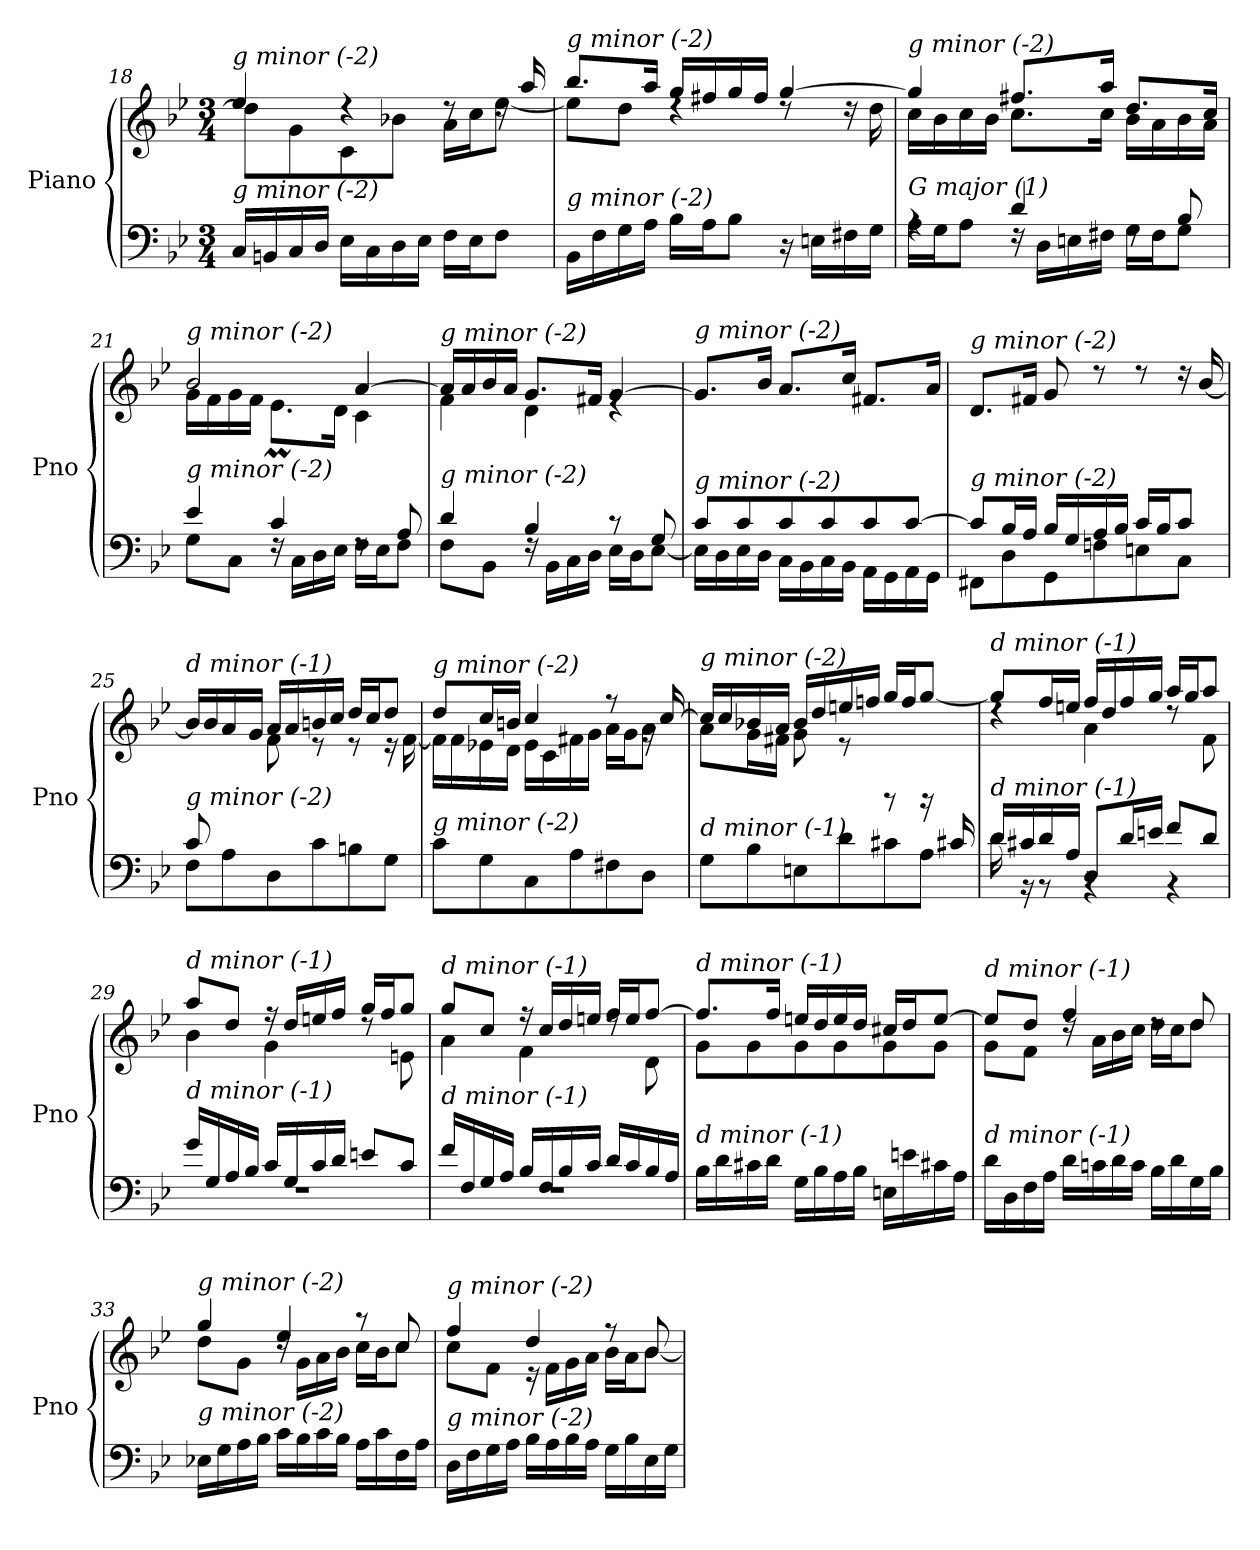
**kern	**kern
*part1	*part1
*staff2	*staff1
*I"Piano	*
*I'Pno	*
!!LO:LB:g=z
*clefF4	*clefG2
*k[b-e-]	*k[b-e-]
*M3/4	*M3/4
=18	=18
*	*^
!	!LO:TX:i:t=g minor (-2)	!
!LO:TX:i:t=g minor (-2)	!	!
16C/LL	4ee-/	8dd\L]
16BBn/	.	.
16C/	.	8g\
16D/JJ	.	.
16E-\LL	4rdd	8c\
16C\	.	.
16D\	.	8b-X\J
16E-\JJ	.	.
16F\LL	8rdd	16a\LL
16E-\J	.	16cc\J
8F\J	16rdd	[8ee-\J
.	16aa/	.
=19	=19	=19
!	!LO:TX:i:t=g minor (-2)	!
!LO:TX:i:t=g minor (-2)	!	!
16BB-\LL	8.bb-/L	8ee-\L]
16F\	.	.
16G\	.	8dd\J
16A\JJ	16aa/Jk	.
16B-\LL	16gg/LL	4rdd
16A\J	16ff#X/	.
8B-\J	16gg/	.
.	16ff#/JJ	.
16r	[4gg/	8rdd
16En\LL	.	.
16F#X\	.	16rdd
16G\JJ	.	16dd\
=20	=20	=20
*^	*	*
!	!	!LO:TX:i:t=g minor (-2)	!
!LO:TX:i:t=G major (1)	!	!	!
4rA	16A\LL	4gg/]	16cc\LL
.	16G\J	.	16b-\
.	8A\J	.	16cc\
.	.	.	16b-\JJ
4d/	16rF	8.ff#X/L	8.cc\L
.	16D\LL	.	.
.	16En\	.	.
.	16F#X\JJ	16aa/Jk	16cc\Jk
8rF	16G\LL	8.dd/L	16b-\LL
.	16F#\J	.	16a\
8B-/	8G\J	.	16b-\
.	.	16cc/Jk	16a\JJ
!!LO:PB:g=z	!!
=21	=21	=21	=21
!	!	!LO:TX:i:t=g minor (-2)	!
!LO:TX:i:t=g minor (-2)	!	!	!
4e-/	8G\L	2b-/	16g\LL
.	.	.	16f\
.	8C\J	.	16g\
.	.	.	16f\JJ
4c/	16rF	.	8.e-M\L
.	16C\LL	.	.
.	16D\	.	.
.	16E-\JJ	.	16d\Jk
8rF	16F\LL	[4a/	4c\
.	16E-\J	.	.
8A/	8F\J	.	.
=22	=22	=22	=22
!	!	!LO:TX:i:t=g minor (-2)	!
!LO:TX:i:t=g minor (-2)	!	!	!
4d/	8F\L	16a/LL]	4f\
.	.	16a/	.
.	8BB-\J	16b-/	.
.	.	16a/JJ	.
4B-/	16rF	8.g/L	4d\
.	16BB-\LL	.	.
.	16C\	.	.
.	16D\JJ	16f#X/Jk	.
8r	16E-\LL	[4g/	4re
.	16D\J	.	.
8G/	[8E-\J	.	.
*	*	*v	*v
=23	=23	=23
!	!	!LO:TX:i:t=g minor (-2)
!LO:TX:i:t=g minor (-2)	!	!
8c/L	16E-\LL]	8.g/L]
.	16D\	.
8c/	16E-\	.
.	16D\JJ	16b-/Jk
8c/	16C\LL	8.a/L
.	16BB-\	.
8c/	16C\	.
.	16BB-\JJ	16cc/Jk
8c/	16AA\LL	8.f#X/L
.	16GG\	.
[8c/J	16AA\	.
.	16GG\JJ	16a/Jk
!!LO:LB:g=z
=24	=24	=24
!	!	!LO:TX:i:t=g minor (-2)
!LO:TX:i:t=g minor (-2)	!	!
8c/L]	8FF#X\L	8.d/L
16B-/L	8D\	.
16A/JJ	.	16f#X/Jk
16B-/LL	8GG\	8g/
16G/	.	.
16A/	8Fn\	8rdd
16B-/JJ	.	.
16c/LL	8En\	8rdd
16B-/J	.	.
8c/J	8C\J	16rdd
.	.	[16b-/
=25	=25	=25
*	*	*^
!	!	!LO:TX:i:t=d minor (-1)	!
!LO:TX:i:t=g minor (-2)	!	!	!
8c/L	8F\L	16b-/LL]	8ryy
.	.	16b-/	.
2ryy	8A\	16a/	16f\L
.	.	16g/JJ	16en\JJ
.	8D\	16a/LL	8f\
.	.	16a/	.
.	8c\	16bn/	8r
.	.	16cc/JJ	.
.	8Bn\	16dd/LL	8r
.	.	16cc/J	.
8ryy	8G\J	8dd/J	16r
.	.	.	[16f\
*v	*v	*	*
=26	=26	=26
!	!LO:TX:i:t=g minor (-2)	!
!LO:TX:i:t=g minor (-2)	!	!
8c\L	8dd/L	16f\LL]
.	.	16f\
8G\	16cc/L	16e-X\
.	16bn/JJ	16d\JJ
8C\	4cc/	16e-\LL
.	.	16c\
8A\	.	16f#X\
.	.	16g\JJ
8F#X\	8r	16a\LL
.	.	16g\J
8D\J	16rg	8a\J
.	[16cc/	.
!!LO:LB:g=z
=27	=27	=27
*^	*	*^
*	*^	*	*	*
!	!	!	!LO:TX:i:t=g minor (-2)	!	!
!LO:TX:i:t=d minor (-1)	!	!	!	!	!
2ryy	8G\L	2ryy	16cc/LL]	8a\L	2ryy
.	.	.	16cc/	.	.
.	8B-\	.	16b-X/	16g\L	.
.	.	.	16a/JJ	16f#X\JJ	.
.	8En\	.	16b-/LL	8g\	.
.	.	.	16dd/	.	.
.	8d\	.	16een/	8r	.
.	.	.	16ffn/JJ	.	.
4ryy	8c#X\	8rdd	16gg/LL	4ryy	4ryy
.	.	.	16ff/J	.	.
.	8A\J	16rdd	[8gg/J	.	.
.	.	16c#X/	.	.	.
*	*	*	*	*v	*v
=28	=28	=28	=28	=28
!	!	!	!LO:TX:i:t=d minor (-1)	!
!LO:TX:i:t=d minor (-1)	!	!	!	!
*	*v	*v	*	*
16d/LL	16d\	8gg/L]	4rdd
16c#X/	16r	.	.
16d/	8r	16ff/L	.
16A/JJ	.	16een/JJ	.
8D/L	4rBB	16ff/LL	4a\
.	.	16dd/	.
16d/L	.	16ff/	.
16en/JJ	.	16gg/JJ	.
8f/L	4rBB	16aa/LL	8rdd
.	.	16gg/J	.
8d/J	.	8aa/J	8f\
=29	=29	=29	=29
!	!	!LO:TX:i:t=d minor (-1)	!
!LO:TX:i:t=d minor (-1)	!	!	!
16g/LL	2.rF	8aa/L	4b-\
16G/	.	.	.
16A/	.	8dd/J	.
16B-/JJ	.	.	.
16c/LL	.	16r	4g\
16G/	.	16dd/LL	.
16c/	.	16een/	.
16d/JJ	.	16ff/JJ	.
8en/L	.	16gg/LL	8rdd
.	.	16ff/J	.
8c/J	.	8gg/J	8en\
=30	=30	=30	=30
!	!	!LO:TX:i:t=d minor (-1)	!
!LO:TX:i:t=d minor (-1)	!	!	!
16f/LL	2.rF	8gg/L	4a\
16F/	.	.	.
16G/	.	8cc/J	.
16A/JJ	.	.	.
16B-/LL	.	16r	4f\
16F/	.	16cc/LL	.
16B-/	.	16dd/	.
16c/JJ	.	16een/JJ	.
16d/LL	.	16ff/LL	8rdd
16c/	.	16ee/J	.
16B-/	.	[8ff/J	8d\
16A/JJ	.	.	.
*v	*v	*	*
!!LO:LB:g=z	!!
=31	=31	=31
!	!LO:TX:i:t=d minor (-1)	!
!LO:TX:i:t=d minor (-1)	!	!
16B-\LL	8.ff/L]	8g\L
16d\	.	.
16c#X\	.	8g\
16d\JJ	16ff/Jk	.
16G\LL	16een/LL	8g\
16B-\	16dd/	.
16A\	16ee/	8g\
16B-\JJ	16dd/JJ	.
16En\LL	16cc#X/LL	8g\
16en\	16dd/J	.
16c#X\	[8ee/J	8g\J
16A\JJ	.	.
=32	=32	=32
!	!LO:TX:i:t=d minor (-1)	!
!LO:TX:i:t=d minor (-1)	!	!
16d\LL	8ee/L]	8g\L
16D\	.	.
16F\	8dd/J	8f\J
16A\JJ	.	.
16d\LL	4ff/	16rdd
16cn\	.	16a\LL
16d\	.	16b-\
16c\JJ	.	16cc\JJ
16B-\LL	8rdd	16dd\LL
16d\	.	16cc\J
16G\	8dd/	8dd\J
16B-\JJ	.	.
=33	=33	=33
!	!LO:TX:i:t=g minor (-2)	!
!LO:TX:i:t=g minor (-2)	!	!
16E-X\LL	4gg/	8dd\L
16G\	.	.
16A\	.	8g\J
16B-\JJ	.	.
16c\LL	4ee-/	16rdd
16B-\	.	16g\LL
16c\	.	16a\
16B-\JJ	.	16b-\JJ
16A\LL	8r	16cc\LL
16c\	.	16b-\J
16F\	8cc/	8cc\J
16A\JJ	.	.
=34	=34	=34
!	!LO:TX:i:t=g minor (-2)	!
!LO:TX:i:t=g minor (-2)	!	!
16D\LL	4ff/	8cc\L
16F\	.	.
16G\	.	8f\J
16A\JJ	.	.
16B-\LL	4dd/	16r
16A\	.	16f\LL
16B-\	.	16g\
16A\JJ	.	16a\JJ
16G\LL	8r	16b-\LL
16B-\	.	16a\J
16E-\	8b-/	[8b-\J
16G\JJ	.	.
*	*v	*v
=	=
*-	*-
